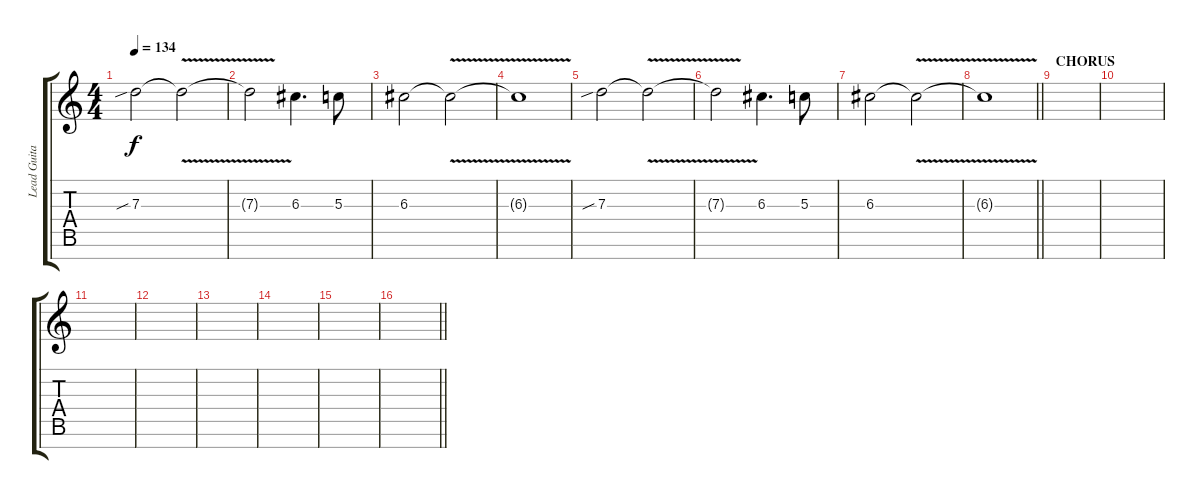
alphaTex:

\track ("Lead Guitar" "Lead Guita") {instrument distortionguitar}
\staff {score tabs}
\tuning (E4 B3 G3 D3 A2 E2 B1) {hide}
\ts (4 4)
\tempo 134
\clef g2
\ks c
7.3{sib}.2{dy f} 7.3{v t}.2 |
7.3{t}.2 6.3.4{d} 5.3.8 |
6.3.2 6.3{v t}.2 |
6.3{t}.1 |
7.3{sib}.2 7.3{v t}.2 |
7.3{t}.2 6.3.4{d} 5.3.8 |
6.3.2 6.3{v t}.2 |
\barLineRight lightlight
6.3{t}.1 |
\section ("" "CHORUS")
|
|
|
|
|
|
|
\barLineRight lightlight
